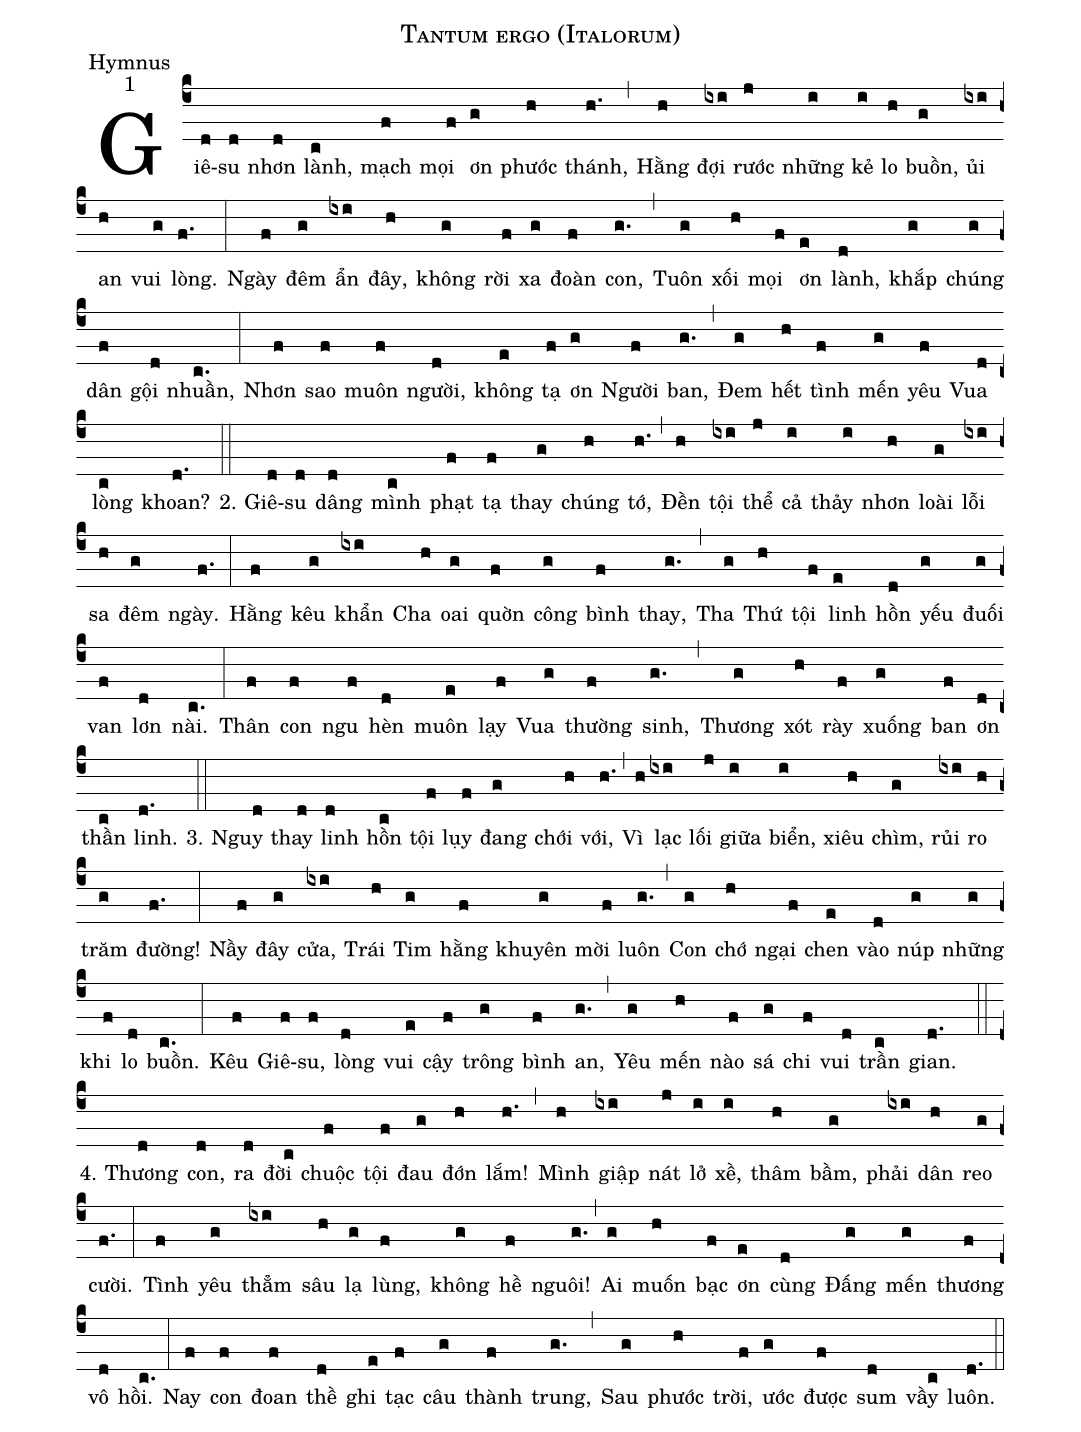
name:Tantum ergo (Italorum);
office-part:Hymnus;
mode:1;
%%
(c4)Giê-(d)su(d) nhơn(d) lành,(c) mạch(f) mọi(f) ơn(g) phước(h) thánh,(h.) (,)
Hằng(h) đợi(ixi) rước(j) những(i) kẻ(i) lo(h) buồn,(g) ủi(ixi) an(h) vui(g) lòng.(f.) (:)
 Ngày(f) đêm(g) ẩn(ixi) đây,(h) không(g) rời(f) xa(g) đoàn(f) con,(g.) (,)
Tuôn(g) xối(h) mọi(f) ơn(e) lành,(d) khắp(g) chúng(g) dân(f) gội(d) nhuần,(c.) (:)
 Nhơn(f) sao(f) muôn(f) người,(d) không(e) tạ(f) ơn(g) Người(f) ban,(g.) (,)
Đem(g) hết(h) tình(f) mến(g) yêu(f) Vua(d) lòng(c) khoan?(d.) (::)
2. Giê-(d)su(d) dâng(d) mình(c) phạt(f) tạ(f) thay(g) chúng(h) tớ,(h.) (,)
Đền(h) tội(ixi) thể(j) cả(i) thảy(i) nhơn(h) loài(g) lỗi(ixi) sa(h) đêm(g) ngày.(f.) (:)
Hằng(f) kêu(g) khẩn(ixi) Cha(h) oai(g) quờn(f) công(g) bình(f) thay,(g.) (,)
Tha(g) Thứ(h) tội(f) linh(e) hồn(d) yếu(g) đuối(g) van(f) lơn(d) nài.(c.) (:)
Thân(f) con(f) ngu(f) hèn(d) muôn(e) lạy(f) Vua(g) thường(f) sinh,(g.) (,)
Thương(g) xót(h) rày(f) xuống(g) ban(f) ơn(d) thần(c) linh.(d.) (::)
3. Nguy(d) thay(d) linh(d) hồn(c) tội(f) lụy(f) đang(g) chới(h) với,(h.) (,)
Vì(h) lạc(ixi) lối(j) giữa(i) biển,(i) xiêu(h) chìm,(g) rủi(ixi) ro(h) trăm(g) đường!(f.) (:)
Nầy(f) đây(g) cửa,(ixi) Trái(h) Tim(g) hằng(f) khuyên(g) mời(f) luôn(g.) (,)
Con(g) chớ(h) ngại(f) chen(e) vào(d) núp(g) những(g) khi(f) lo(d) buồn.(c.) (:)
Kêu(f) Giê-(f)su,(f) lòng(d) vui(e) cậy(f) trông(g) bình(f) an,(g.) (,)
Yêu(g) mến(h) nào(f) sá(g) chi(f) vui(d) trần(c) gian.(d.) (::)
4. Thương(d) con,(d) ra(d) đời(c) chuộc(f) tội(f) đau(g) đớn(h) lắm!(h.) (,)
Mình(h) giập(ixi) nát(j) lở(i) xề,(i) thâm(h) bầm,(g) phải(ixi) dân(h) reo(g) cười.(f.) (:)
Tình(f) yêu(g) thẳm(ixi) sâu(h) lạ(g) lùng,(f) không(g) hề(f) nguôi!(g.) (,)
Ai(g) muốn(h) bạc(f) ơn(e) cùng(d) Đấng(g) mến(g) thương(f) vô(d) hồi.(c.) (:)
Nay(f) con(f) đoan(f) thề(d) ghi(e) tạc(f) câu(g) thành(f) trung,(g.) (,)
Sau(g) phước(h) trời,(f) ước(g) được(f) sum(d) vầy(c) luôn.(d.) (::)
